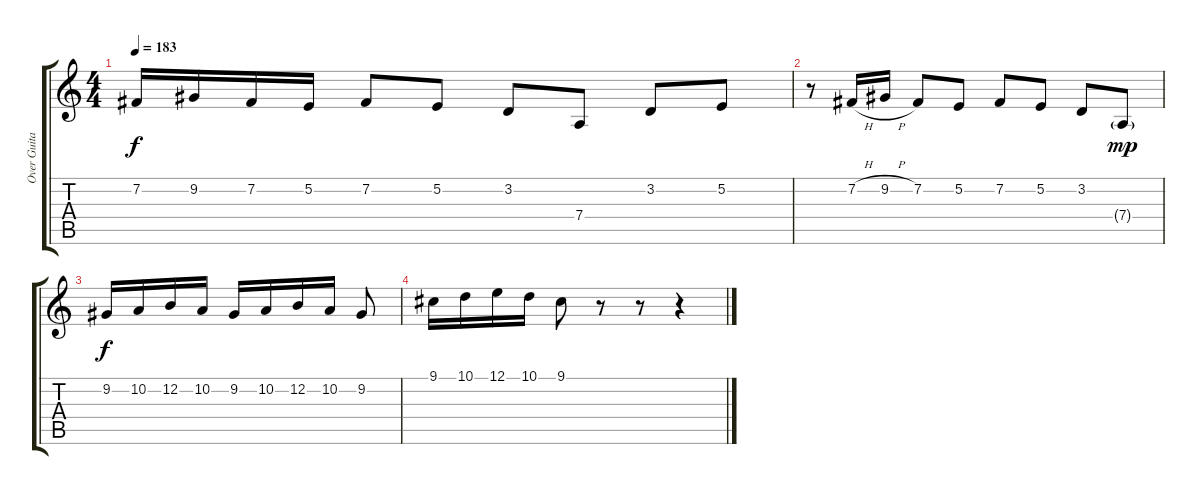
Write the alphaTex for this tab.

\track ("Over Guitar" "Over Guita") {instrument sitar}
\staff {score tabs}
\tuning (E4 B3 G3 D3 A2 E2) {hide}
\ts (4 4)
\tempo 183
\clef g2
\ks c
7.2.16{dy f} 9.2.16 7.2.16 5.2.16 7.2.8 5.2.8 3.2.8 7.4.8 3.2.8 5.2.8 |
r.8 7.2{h}.16 9.2{h}.16 7.2.8 5.2.8 7.2.8 5.2.8 3.2.8 7.4{g}.8{dy mp} |
9.2.16{dy f} 10.2.16 12.2.16 10.2.16 9.2.16 10.2.16 12.2.16 10.2.16 9.2.8 |
9.1.16 10.1.16 12.1.16 10.1.16 9.1.8 r.8 r.8 r.4
